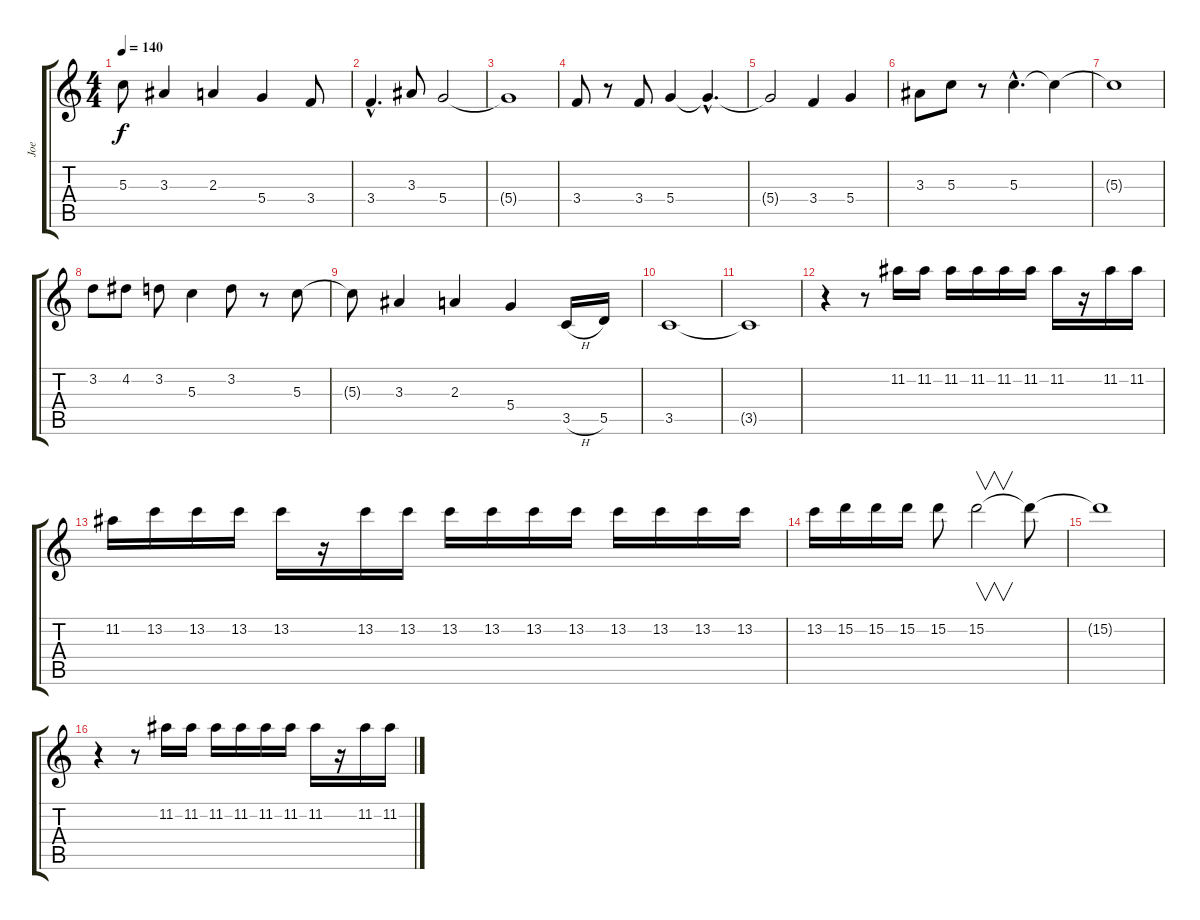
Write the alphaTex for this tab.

\track ("Joe" "Joe") {instrument distortionguitar}
\staff {score tabs}
\tuning (E4 B3 G3 D3 A2 E2) {hide}
\ts (4 4)
\tempo 140
\clef g2
\ks c
5.3{t}.8{dy f} 3.3.4 2.3.4 5.4.4 3.4.8 |
3.4{hac}.4{d} 3.3.8 5.4.2 |
5.4{t}.1 |
3.4.8 r.8 3.4.8 5.4.4 5.4{hac t}.4{d} |
5.4{t}.2 3.4.4 5.4.4 |
3.3.8 5.3.8 r.8 5.3{hac}.4{d} 5.3{t}.4 |
5.3{t}.1 |
3.2.8 4.2.8 3.2.8 5.3.4 3.2.8 r.8 5.3.8 |
5.3{t}.8 3.3.4 2.3.4 5.4.4 3.5{h}.16 5.5.16 |
3.5.1 |
3.5{t}.1 |
r.4 r.8 11.2.16 11.2.16 11.2.16 11.2.16 11.2.16 11.2.16 11.2.16 r.16 11.2.16 11.2.16 |
11.2.16 13.2.16 13.2.16 13.2.16 13.2.16 r.16 13.2.16 13.2.16 13.2.16 13.2.16 13.2.16 13.2.16 13.2.16 13.2.16 13.2.16 13.2.16 |
13.2.16 15.2.16 15.2.16 15.2.16 15.2.8 15.2.2{v} 15.2{t}.8 |
15.2{t}.1 |
r.4 r.8 11.2.16 11.2.16 11.2.16 11.2.16 11.2.16 11.2.16 11.2.16 r.16 11.2.16 11.2.16
